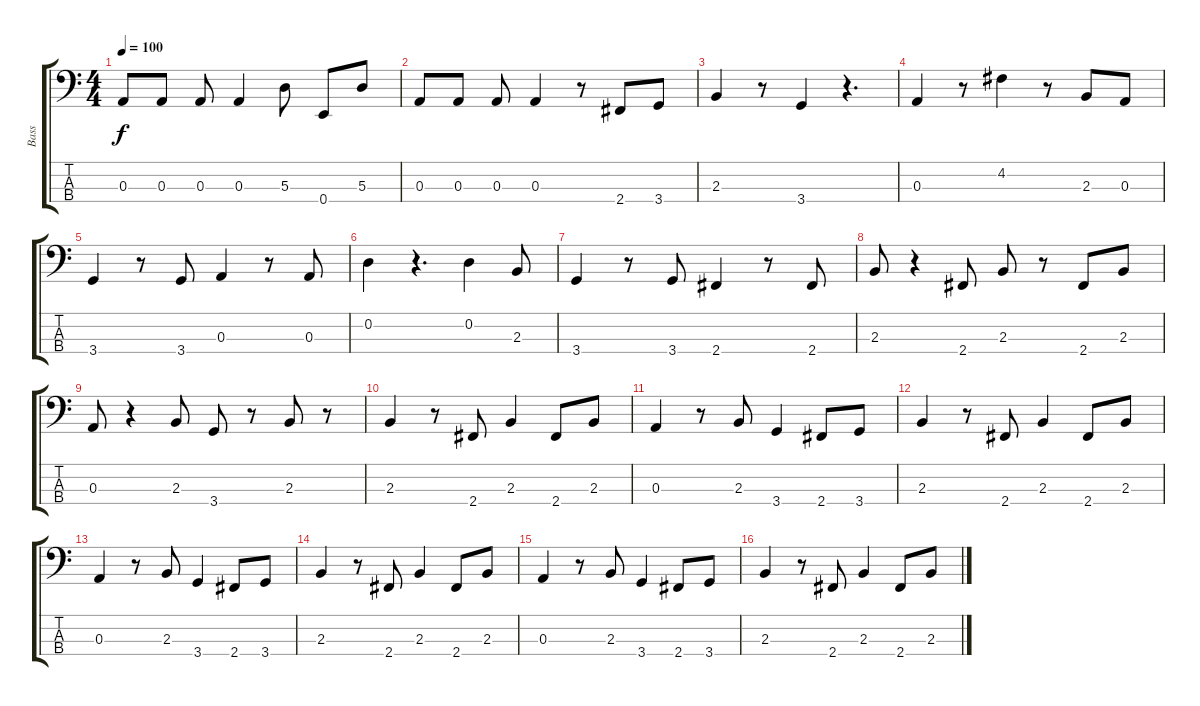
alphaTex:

\track ("Bass" "Bass") {instrument electricbasspick}
\staff {score tabs}
\tuning (G2 D2 A1 E1) {hide}
\ts (4 4)
\tempo 100
\clef f4
\ks c
0.3.8{dy f} 0.3.8 0.3.8 0.3.4 5.3.8 0.4.8 5.3.8 |
0.3.8 0.3.8 0.3.8 0.3.4 r.8 2.4.8 3.4.8 |
2.3.4 r.8 3.4.4 r.4{d} |
0.3.4 r.8 4.2.4 r.8 2.3.8 0.3.8 |
3.4.4 r.8 3.4.8 0.3.4 r.8 0.3.8 |
0.2.4 r.4{d} 0.2.4 2.3.8 |
3.4.4 r.8 3.4.8 2.4.4 r.8 2.4.8 |
2.3.8 r.4 2.4.8 2.3.8 r.8 2.4.8 2.3.8 |
0.3.8 r.4 2.3.8 3.4.8 r.8 2.3.8 r.8 |
2.3.4 r.8 2.4.8 2.3.4 2.4.8 2.3.8 |
0.3.4 r.8 2.3.8 3.4.4 2.4.8 3.4.8 |
2.3.4 r.8 2.4.8 2.3.4 2.4.8 2.3.8 |
0.3.4 r.8 2.3.8 3.4.4 2.4.8 3.4.8 |
2.3.4 r.8 2.4.8 2.3.4 2.4.8 2.3.8 |
0.3.4 r.8 2.3.8 3.4.4 2.4.8 3.4.8 |
2.3.4 r.8 2.4.8 2.3.4 2.4.8 2.3.8
